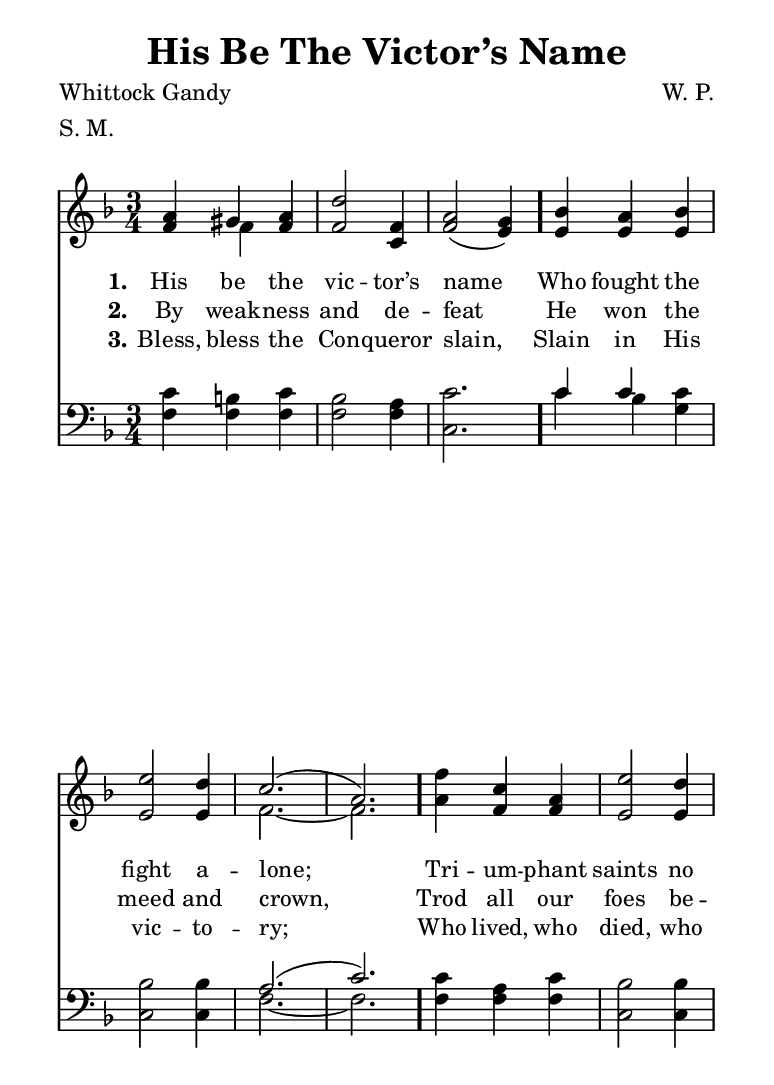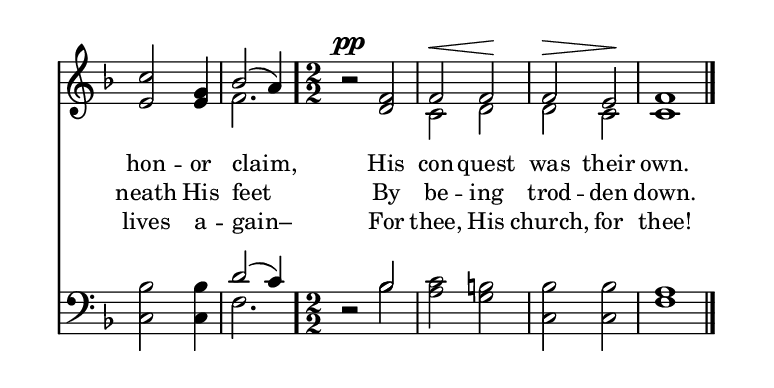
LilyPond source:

\include "common/global.ily"
\paper {
  \include "common/paper.ily"
  ragged-last-bottom = ##t
  system-system-spacing.padding = 11
}

\header{
  hymnnumber = "219"
  title = "His Be The Victor’s Name"
  tunename = "Victor"
  meter = "S. M."
  poet = "Whittock Gandy" % Samuel *Whitelock* Gandy ?
  composer = "W. P."
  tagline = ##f
}

global = {
  \include "common/overrides.ily"
  \override Staff.TimeSignature.style = #'numbered
  \time 3/4
  \override Score.MetronomeMark.transparent = ##t % hide all fermata changes too
  \tempo 4=120
  \key f \major
  \autoBeamOff
}

notesSoprano = {
\global
\relative c'' {

  a4 gis a | d2 f,4 | a2( g4) |
  bes4 a bes | e2 d4 | c2.( | a ) |
  f'4 c a | e'2 d4 | c2 g4 | bes2( a4) | \bar "."
  \time 2/2
  r2^\pp f2 | f^\< f\! | f^\> e\! | f1

  \bar "|."

}
}

notesAlto = {
\global
\relative e' {

  f4 f f | f2 c4 | f2( e4) |
  e4 e e | e2 e4 | f2. ~ | f |
  a4 f f | e2 e4 | e2 e4 | f2. |
  r2 d2 | c d | d c | c1 |

}
}

notesTenor = {
\global
\relative a {

  c4 b c | bes2 a4 | c2. |
  c4 c c | bes2 bes4 | a2.( | c ) |
  c4 a c | bes2 bes4 | bes2 bes4 | d2( c4) |
  r2 bes2 | c b | bes bes | a1 |

}
}

notesBass = {
\global
\relative f {

  f4 f f | f2 f4 | c2. |
  c'4 bes g | c,2 c4 | f2. ~ | f |
  f4 f f | c2 c4 c2 c4 | f2. |
  r2 bes2 | a g | c, c | f1 |

}
}

wordsA = \lyricmode {
\set stanza = "1."

His be the vic -- tor’s name \bar "."
Who fought the fight a -- lone; \bar "."
Tri -- um -- phant saints no hon -- or claim, % \bar "."
His con -- quest was their own. \bar "."

}

wordsB = \lyricmode {
\set stanza = "2."

By weak -- ness and de -- feat
He won the meed and crown,
Trod all our foes be -- neath His feet
By be -- ing trod -- den down.

}

wordsC = \lyricmode {
\set stanza = "3."

Bless, bless the Con -- queror slain,
Slain in His vic -- to -- ry;
Who lived, who died, who lives a -- gain–
For thee, His church, for thee!

}

\score {
  \context ChoirStaff <<
    \context Staff = upper <<
      \set Staff.autoBeaming = ##f
      \set ChoirStaff.systemStartDelimiter = #'SystemStartBar
      \set ChoirStaff.printPartCombineTexts = ##f
      \partcombine #'(2 . 9) \notesSoprano \notesAlto
      \context NullVoice = sopranos { \voiceOne << \notesSoprano >> }
      \context NullVoice = altos { \voiceTwo << \notesAlto >> }
      \context Lyrics = one   \lyricsto sopranos \wordsA
      \context Lyrics = two   \lyricsto sopranos \wordsB
      \context Lyrics = three \lyricsto sopranos \wordsC
    >>
    \context Staff = men <<
      \set Staff.autoBeaming = ##f
      \clef bass
      \set ChoirStaff.printPartCombineTexts = ##f
      \partcombine #'(2 . 9) \notesTenor \notesBass
      \context NullVoice = tenors { \voiceOne << \notesTenor >> }
      \context NullVoice = basses { \voiceTwo << \notesBass >> }
    >>
  >>
  \layout {
    \include "common/layout.ily"
  }
  \midi{
    \include "common/midi.ily"
  }
}

\version "2.19.49"  % necessary for upgrading to future LilyPond versions.

% vi:set et ts=2 sw=2 ai nocindent syntax=lilypond:
